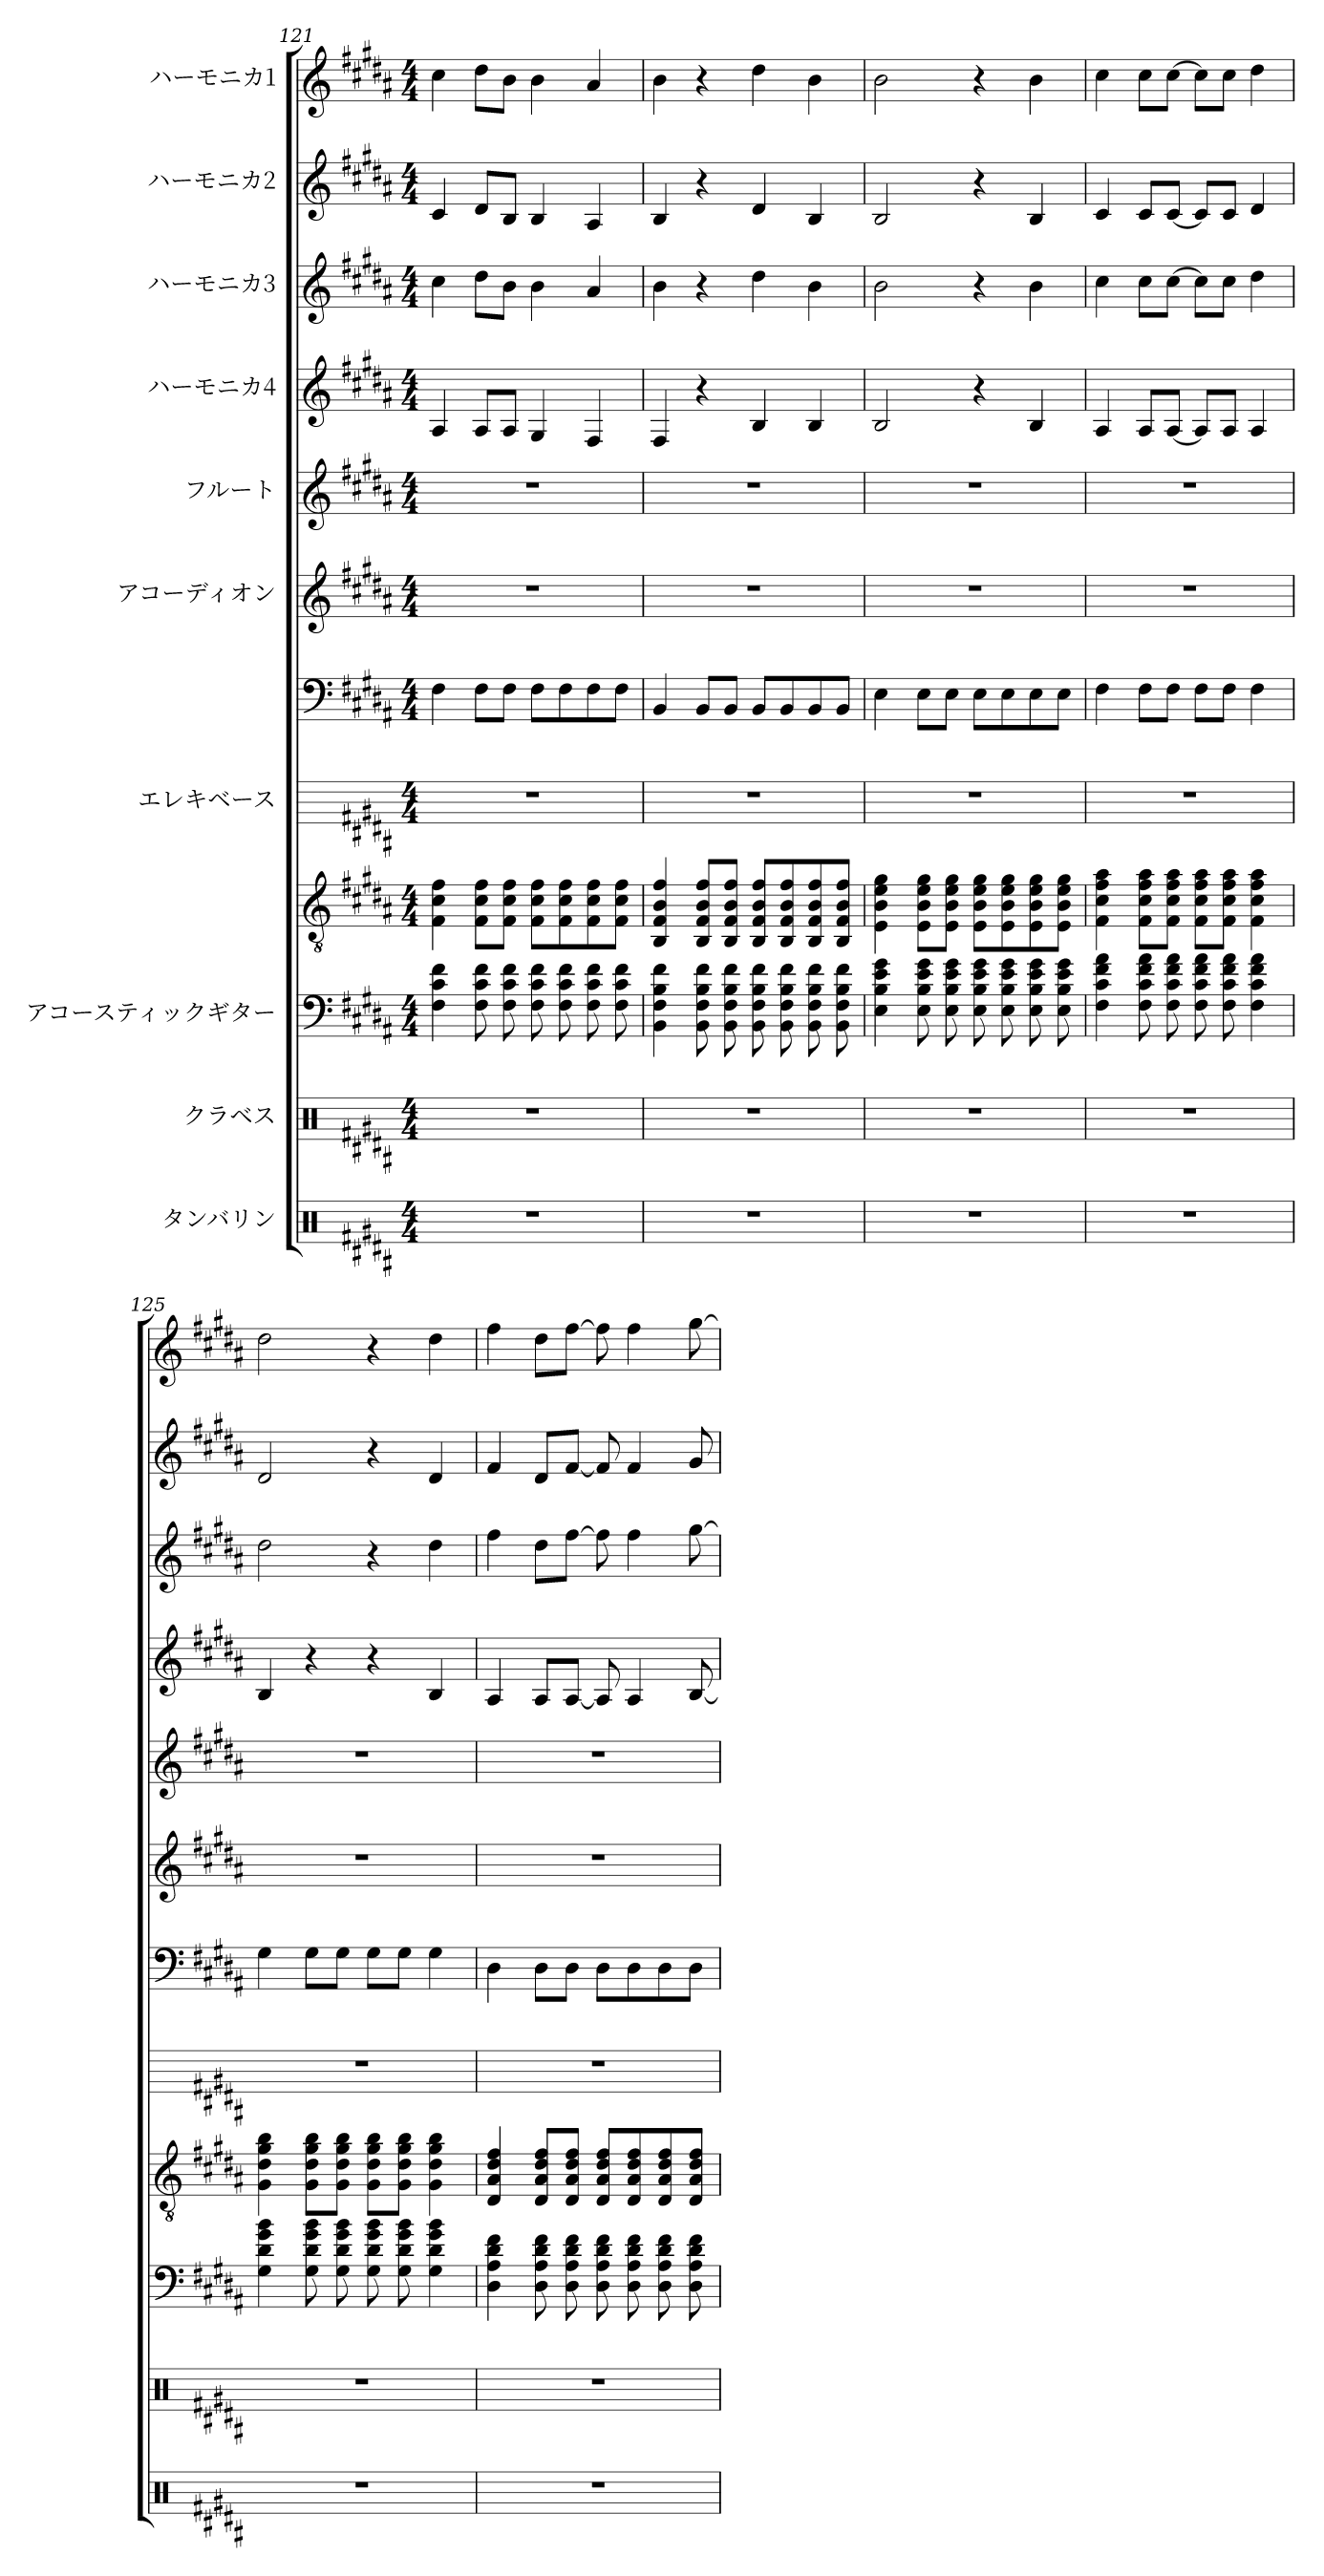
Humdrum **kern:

**kern	**kern	**kern	**kern	**kern	**kern	**kern	**kern	**kern	**kern	**kern	**kern
*part10	*part9	*part8	*part8	*part7	*part7	*part6	*part5	*part4	*part3	*part2	*part1
*staff12	*staff11	*staff10	*staff9	*staff8	*staff7	*staff6	*staff5	*staff4	*staff3	*staff2	*staff1
*I"タンバリン	*I"クラベス	*I"アコースティックギター	*	*I"エレキベース	*	*I"アコーディオン	*I"フルート	*I"ハーモニカ4	*I"ハーモニカ3	*I"ハーモニカ2	*I"ハーモニカ1
*clefX	*clefX	*	*clefGv2	*	*clefF4	*clefG2	*clefG2	*clefG2	*clefG2	*clefG2	*clefG2
*	*	*	*	*ITrd7c12	*ITrd7c12	*	*	*	*	*	*
*k[f#c#g#d#a#]	*k[f#c#g#d#a#]	*k[f#c#g#d#a#]	*k[f#c#g#d#a#]	*k[f#c#g#d#a#]	*k[f#c#g#d#a#]	*k[f#c#g#d#a#]	*k[f#c#g#d#a#]	*k[f#c#g#d#a#]	*k[f#c#g#d#a#]	*k[f#c#g#d#a#]	*k[f#c#g#d#a#]
*M4/4	*M4/4	*M4/4	*M4/4	*M4/4	*M4/4	*M4/4	*M4/4	*M4/4	*M4/4	*M4/4	*M4/4
=121	=121	=121	=121	=121	=121	=121	=121	=121	=121	=121	=121
1r	1r	4F# 4c# 4f#	4F#\ 4c#\ 4f#\	1r	4FF#\	1r	1r	4A#/	4cc#\	4c#/	4cc#\
.	.	8F# 8c# 8f#	8F#\ 8c#\ 8f#\L	.	8FF#\L	.	.	8A#/L	8dd#\L	8d#/L	8dd#\L
.	.	8F# 8c# 8f#	8F#\ 8c#\ 8f#\J	.	8FF#\J	.	.	8A#/J	8b\J	8B/J	8b\J
.	.	8F# 8c# 8f#	8F#\ 8c#\ 8f#\L	.	8FF#\L	.	.	4G#/	4b\	4B/	4b\
.	.	8F# 8c# 8f#	8F#\ 8c#\ 8f#\	.	8FF#\	.	.	.	.	.	.
.	.	8F# 8c# 8f#	8F#\ 8c#\ 8f#\	.	8FF#\	.	.	4F#/	4a#/	4A#/	4a#/
.	.	8F# 8c# 8f#	8F#\ 8c#\ 8f#\J	.	8FF#\J	.	.	.	.	.	.
=122	=122	=122	=122	=122	=122	=122	=122	=122	=122	=122	=122
1r	1r	4BB 4F# 4B 4f#	4BB/ 4F#/ 4B/ 4f#/	1r	4BBB/	1r	1r	4F#/	4b\	4B/	4b\
.	.	8BB 8F# 8B 8f#	8BB/ 8F#/ 8B/ 8f#/L	.	8BBB/L	.	.	4r	4r	4r	4r
.	.	8BB 8F# 8B 8f#	8BB/ 8F#/ 8B/ 8f#/J	.	8BBB/J	.	.	.	.	.	.
.	.	8BB 8F# 8B 8f#	8BB/ 8F#/ 8B/ 8f#/L	.	8BBB/L	.	.	4B/	4dd#\	4d#/	4dd#\
.	.	8BB 8F# 8B 8f#	8BB/ 8F#/ 8B/ 8f#/	.	8BBB/	.	.	.	.	.	.
.	.	8BB 8F# 8B 8f#	8BB/ 8F#/ 8B/ 8f#/	.	8BBB/	.	.	4B/	4b\	4B/	4b\
.	.	8BB 8F# 8B 8f#	8BB/ 8F#/ 8B/ 8f#/J	.	8BBB/J	.	.	.	.	.	.
=123	=123	=123	=123	=123	=123	=123	=123	=123	=123	=123	=123
1r	1r	4E 4B 4e 4g#	4E\ 4B\ 4e\ 4g#\	1r	4EE\	1r	1r	2B/	2b\	2B/	2b\
.	.	8E 8B 8e 8g#	8E\ 8B\ 8e\ 8g#\L	.	8EE\L	.	.	.	.	.	.
.	.	8E 8B 8e 8g#	8E\ 8B\ 8e\ 8g#\J	.	8EE\J	.	.	.	.	.	.
.	.	8E 8B 8e 8g#	8E\ 8B\ 8e\ 8g#\L	.	8EE\L	.	.	4r	4r	4r	4r
.	.	8E 8B 8e 8g#	8E\ 8B\ 8e\ 8g#\	.	8EE\	.	.	.	.	.	.
.	.	8E 8B 8e 8g#	8E\ 8B\ 8e\ 8g#\	.	8EE\	.	.	4B/	4b\	4B/	4b\
.	.	8E 8B 8e 8g#	8E\ 8B\ 8e\ 8g#\J	.	8EE\J	.	.	.	.	.	.
!!LO:PB:g=z
=124	=124	=124	=124	=124	=124	=124	=124	=124	=124	=124	=124
1r	1r	4F# 4c# 4f# 4a#	4F#\ 4c#\ 4f#\ 4a#\	1r	4FF#\	1r	1r	4A#/	4cc#\	4c#/	4cc#\
.	.	8F# 8c# 8f# 8a#	8F#\ 8c#\ 8f#\ 8a#\L	.	8FF#\L	.	.	8A#/L	8cc#\L	8c#/L	8cc#\L
.	.	8F# 8c# 8f# 8a#	8F#\ 8c#\ 8f#\ 8a#\J	.	8FF#\J	.	.	[8A#/J	[8cc#\J	[8c#/J	[8cc#\J
.	.	8F# 8c# 8f# 8a#	8F#\ 8c#\ 8f#\ 8a#\L	.	8FF#\L	.	.	8A#/L]	8cc#\L]	8c#/L]	8cc#\L]
.	.	8F# 8c# 8f# 8a#	8F#\ 8c#\ 8f#\ 8a#\J	.	8FF#\J	.	.	8A#/J	8cc#\J	8c#/J	8cc#\J
.	.	4F# 4c# 4f# 4a#	4F#\ 4c#\ 4f#\ 4a#\	.	4FF#\	.	.	4A#/	4dd#\	4d#/	4dd#\
=125	=125	=125	=125	=125	=125	=125	=125	=125	=125	=125	=125
1r	1r	4G# 4d# 4g# 4b	4G#\ 4d#\ 4g#\ 4b\	1r	4GG#\	1r	1r	4B/	2dd#\	2d#/	2dd#\
.	.	8G# 8d# 8g# 8b	8G#\ 8d#\ 8g#\ 8b\L	.	8GG#\L	.	.	4r	.	.	.
.	.	8G# 8d# 8g# 8b	8G#\ 8d#\ 8g#\ 8b\J	.	8GG#\J	.	.	.	.	.	.
.	.	8G# 8d# 8g# 8b	8G#\ 8d#\ 8g#\ 8b\L	.	8GG#\L	.	.	4r	4r	4r	4r
.	.	8G# 8d# 8g# 8b	8G#\ 8d#\ 8g#\ 8b\J	.	8GG#\J	.	.	.	.	.	.
.	.	4G# 4d# 4g# 4b	4G#\ 4d#\ 4g#\ 4b\	.	4GG#\	.	.	4B/	4dd#\	4d#/	4dd#\
=126	=126	=126	=126	=126	=126	=126	=126	=126	=126	=126	=126
1r	1r	4D# 4A# 4d# 4f#	4D#/ 4A#/ 4d#/ 4f#/	1r	4DD#\	1r	1r	4A#/	4ff#\	4f#/	4ff#\
.	.	8D# 8A# 8d# 8f#	8D#/ 8A#/ 8d#/ 8f#/L	.	8DD#\L	.	.	8A#/L	8dd#\L	8d#/L	8dd#\L
.	.	8D# 8A# 8d# 8f#	8D#/ 8A#/ 8d#/ 8f#/J	.	8DD#\J	.	.	[8A#/J	[8ff#\J	[8f#/J	[8ff#\J
.	.	8D# 8A# 8d# 8f#	8D#/ 8A#/ 8d#/ 8f#/L	.	8DD#\L	.	.	8A#/]	8ff#\]	8f#/]	8ff#\]
.	.	8D# 8A# 8d# 8f#	8D#/ 8A#/ 8d#/ 8f#/	.	8DD#\	.	.	4A#/	4ff#\	4f#/	4ff#\
.	.	8D# 8A# 8d# 8f#	8D#/ 8A#/ 8d#/ 8f#/	.	8DD#\	.	.	.	.	.	.
.	.	8D# 8A# 8d# 8f#	8D#/ 8A#/ 8d#/ 8f#/J	.	8DD#\J	.	.	[8B/	[8gg#\	8g#/	[8gg#\
=	=	=	=	=	=	=	=	=	=	=	=
*-	*-	*-	*-	*-	*-	*-	*-	*-	*-	*-	*-
